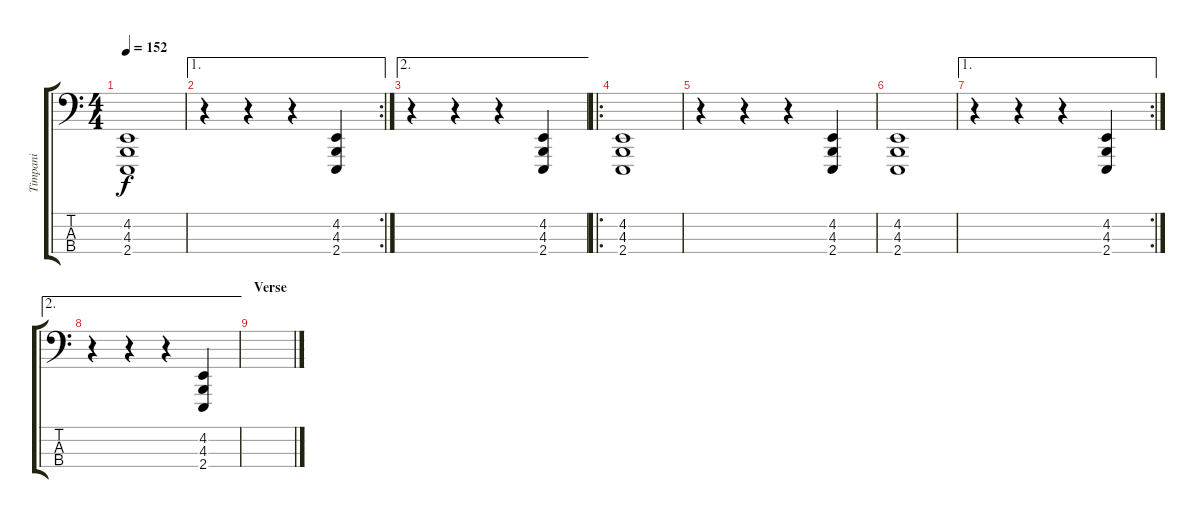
\track ("Timpani" "Timpani") {instrument timpani}
\staff {score tabs}
\tuning (F2 C2 G1 D1) {hide}
\ts (4 4)
\tempo 152
\clef f4
\ks c
(4.2 4.3 2.4).1{dy f} |
\ae 1
\rc 2
r.4 r.4 r.4 (4.2 4.3 2.4).4 |
\ae 2
r.4 r.4 r.4 (4.2 4.3 2.4).4 |
\ro
(4.2 4.3 2.4).1 |
r.4 r.4 r.4 (4.2 4.3 2.4).4 |
(4.2 4.3 2.4).1 |
\ae 1
\rc 2
r.4 r.4 r.4 (4.2 4.3 2.4).4 |
\ae 2
r.4 r.4 r.4 (4.2 4.3 2.4).4 |
\section ("" "Verse")
